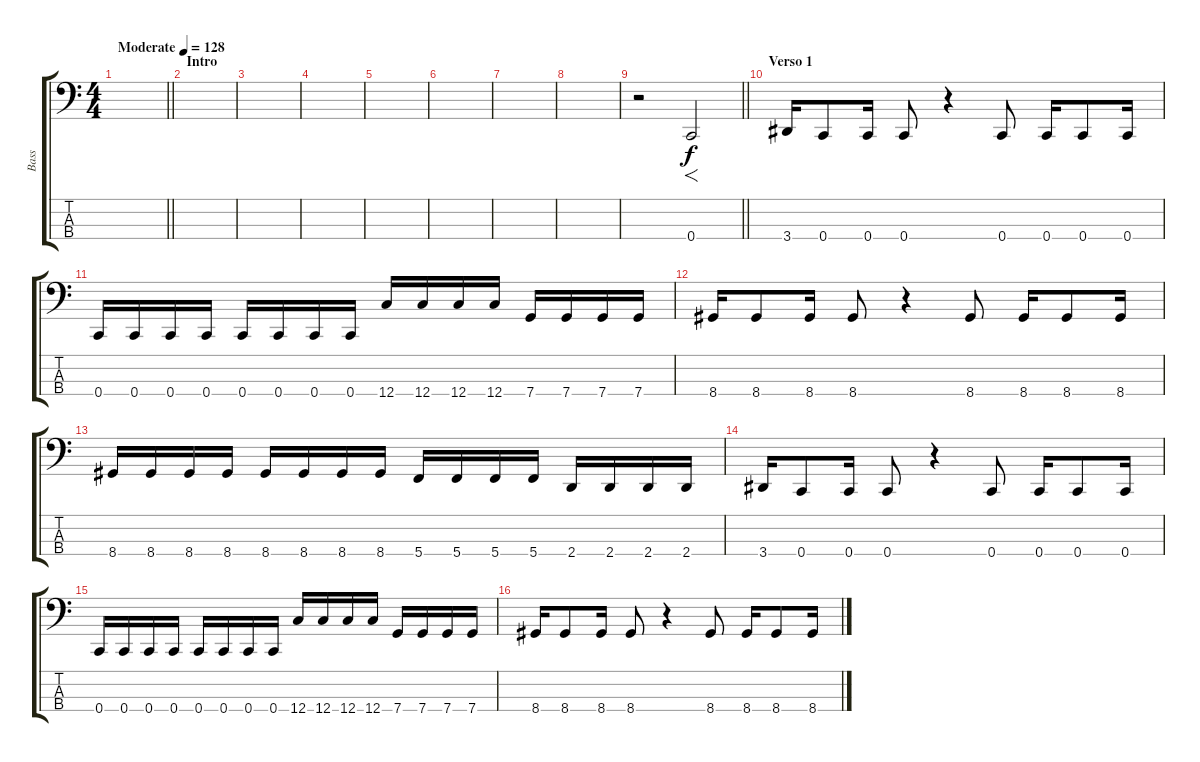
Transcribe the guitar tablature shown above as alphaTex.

\track ("Bass" "Bass") {instrument slapbass2}
\staff {score tabs}
\tuning (F2 C2 G1 C1) {hide}
\ts (4 4)
\tempo (128 "Moderate")
\clef f4
\barLineRight lightlight
\ks c
|
\section ("" "Intro")
|
|
|
|
|
|
|
\barLineRight lightlight
r.2 0.4.2{f} |
\section ("" "Verso 1")
3.4.16 0.4.8 0.4.16 0.4.8 r.4 0.4.8 0.4.16 0.4.8 0.4.16 |
0.4.16 0.4.16 0.4.16 0.4.16 0.4.16 0.4.16 0.4.16 0.4.16 12.4.16 12.4.16 12.4.16 12.4.16 7.4.16 7.4.16 7.4.16 7.4.16 |
8.4.16 8.4.8 8.4.16 8.4.8 r.4 8.4.8 8.4.16 8.4.8 8.4.16 |
8.4.16 8.4.16 8.4.16 8.4.16 8.4.16 8.4.16 8.4.16 8.4.16 5.4.16 5.4.16 5.4.16 5.4.16 2.4.16 2.4.16 2.4.16 2.4.16 |
3.4.16 0.4.8 0.4.16 0.4.8 r.4 0.4.8 0.4.16 0.4.8 0.4.16 |
0.4.16 0.4.16 0.4.16 0.4.16 0.4.16 0.4.16 0.4.16 0.4.16 12.4.16 12.4.16 12.4.16 12.4.16 7.4.16 7.4.16 7.4.16 7.4.16 |
8.4.16 8.4.8 8.4.16 8.4.8 r.4 8.4.8 8.4.16 8.4.8 8.4.16
